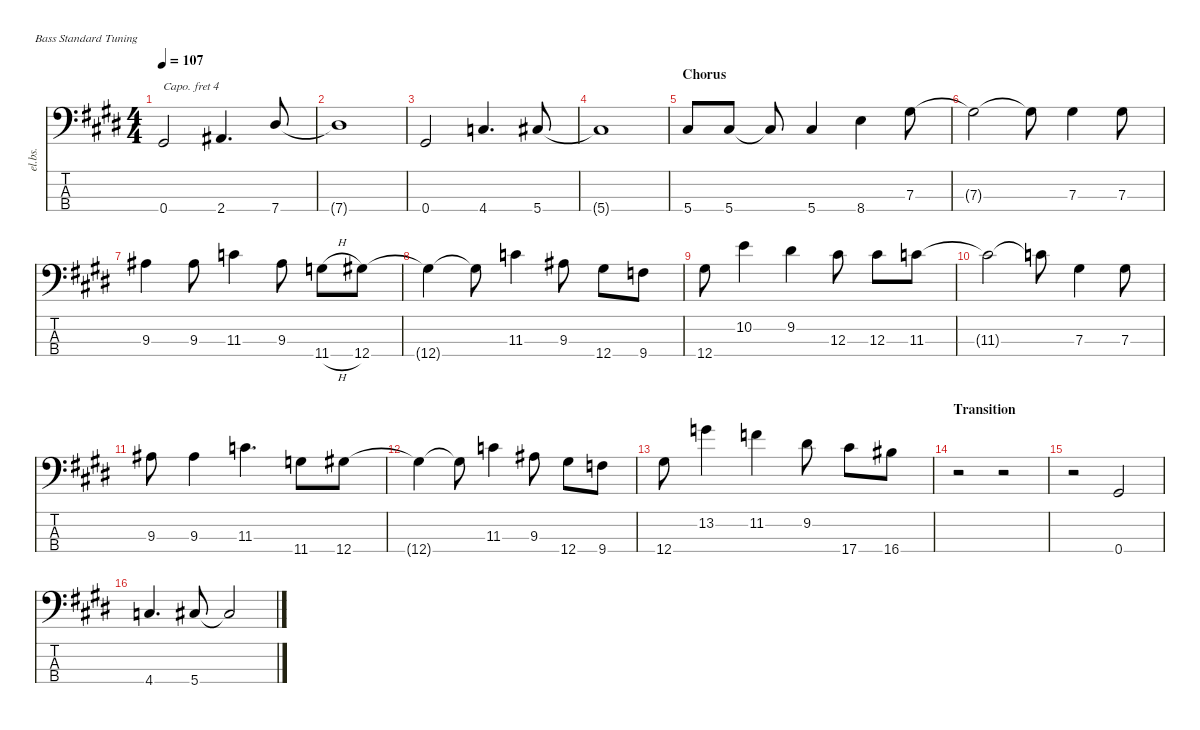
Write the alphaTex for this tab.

\defaultSystemsLayout 4
\hideDynamics
\bracketExtendMode nobrackets
\otherSystemsTrackNameOrientation horizontal
\track ("Electric Bass" "el.bs.") {instrument electricbassfinger}
\staff {score tabs}
\capo 4
\tuning (G2 D2 A1 E1)
\ts (4 4)
\tempo 107
\clef f4
\ks e
0.4{acc #}.2{dy mf beam Up} 2.4{acc #}.4{d beam Up} 7.4{acc #}.8{beam Up} |
7.4{t acc #}.1{beam Down} |
0.4{acc #}.2{beam Up} 4.4{acc forcenatural}.4{d beam Up} 5.4{acc #}.8{beam Up} |
5.4{t acc #}.1{beam Up} |
\section ("" "Chorus")
5.4{acc #}.8{beam Up} 5.4{acc #}.8{beam Up} 5.4{t acc #}.8{beam Up} 5.4{acc #}.4{beam Up} 8.4{acc forcenatural}.4{beam Down} 7.3{acc #}.8{beam Down} |
7.3{t acc #}.2{beam Down} 7.3{t acc #}.8{beam Down} 7.3{acc #}.4{beam Down} 7.3{acc #}.8{beam Down} |
9.3{acc #}.4{beam Down} 9.3{acc #}.8{beam Down} 11.3{acc forcenatural}.4{beam Down} 9.3{acc #}.8{beam Down} 11.4{h acc forcenatural}.8{beam Down} 12.4{acc #}.8{beam Down} |
12.4{t acc #}.4{beam Down} 12.4{t acc #}.8{beam Down} 11.3{acc forcenatural}.4{beam Down} 9.3{acc #}.8{beam Down} 12.4{acc #}.8{beam Down} 9.4{acc forcenatural}.8{beam Down} |
12.4{acc #}.8{beam Down} 10.2{acc forcenatural}.4{beam Down} 9.2{acc #}.4{beam Down} 12.3{acc #}.8{beam Down} 12.3{acc #}.8{beam Down} 11.3{acc forcenatural}.8{beam Down} |
11.3{t acc forcenatural}.2{beam Down} 11.3{t acc forcenatural}.8{beam Down} 7.3{acc #}.4{beam Down} 7.3{acc #}.8{beam Down} |
9.3{acc #}.8{beam Down} 9.3{acc #}.4{beam Down} 11.3{acc forcenatural}.4{d beam Down} 11.4{acc forcenatural}.8{beam Down} 12.4{acc #}.8{beam Down} |
12.4{t acc #}.4{beam Down} 12.4{t acc #}.8{beam Down} 11.3{acc forcenatural}.4{beam Down} 9.3{acc #}.8{beam Down} 12.4{acc #}.8{beam Down} 9.4{acc forcenatural}.8{beam Down} |
12.4{acc #}.8{beam Down} 13.2{acc forcenatural}.4{beam Down} 11.2{acc forcenatural}.4{beam Down} 9.2{acc #}.8{beam Down} 17.4{acc #}.8{beam Down} 16.4{acc #}.8{beam Down} |
\section ("" "Transition")
r.2{beam Down} r.2{beam Down} |
r.2{beam Down} 0.4{acc #}.2{beam Up} |
4.4{acc forcenatural}.4{d beam Up} 5.4{acc #}.8{beam Up} 5.4{t acc #}.2{beam Up}
